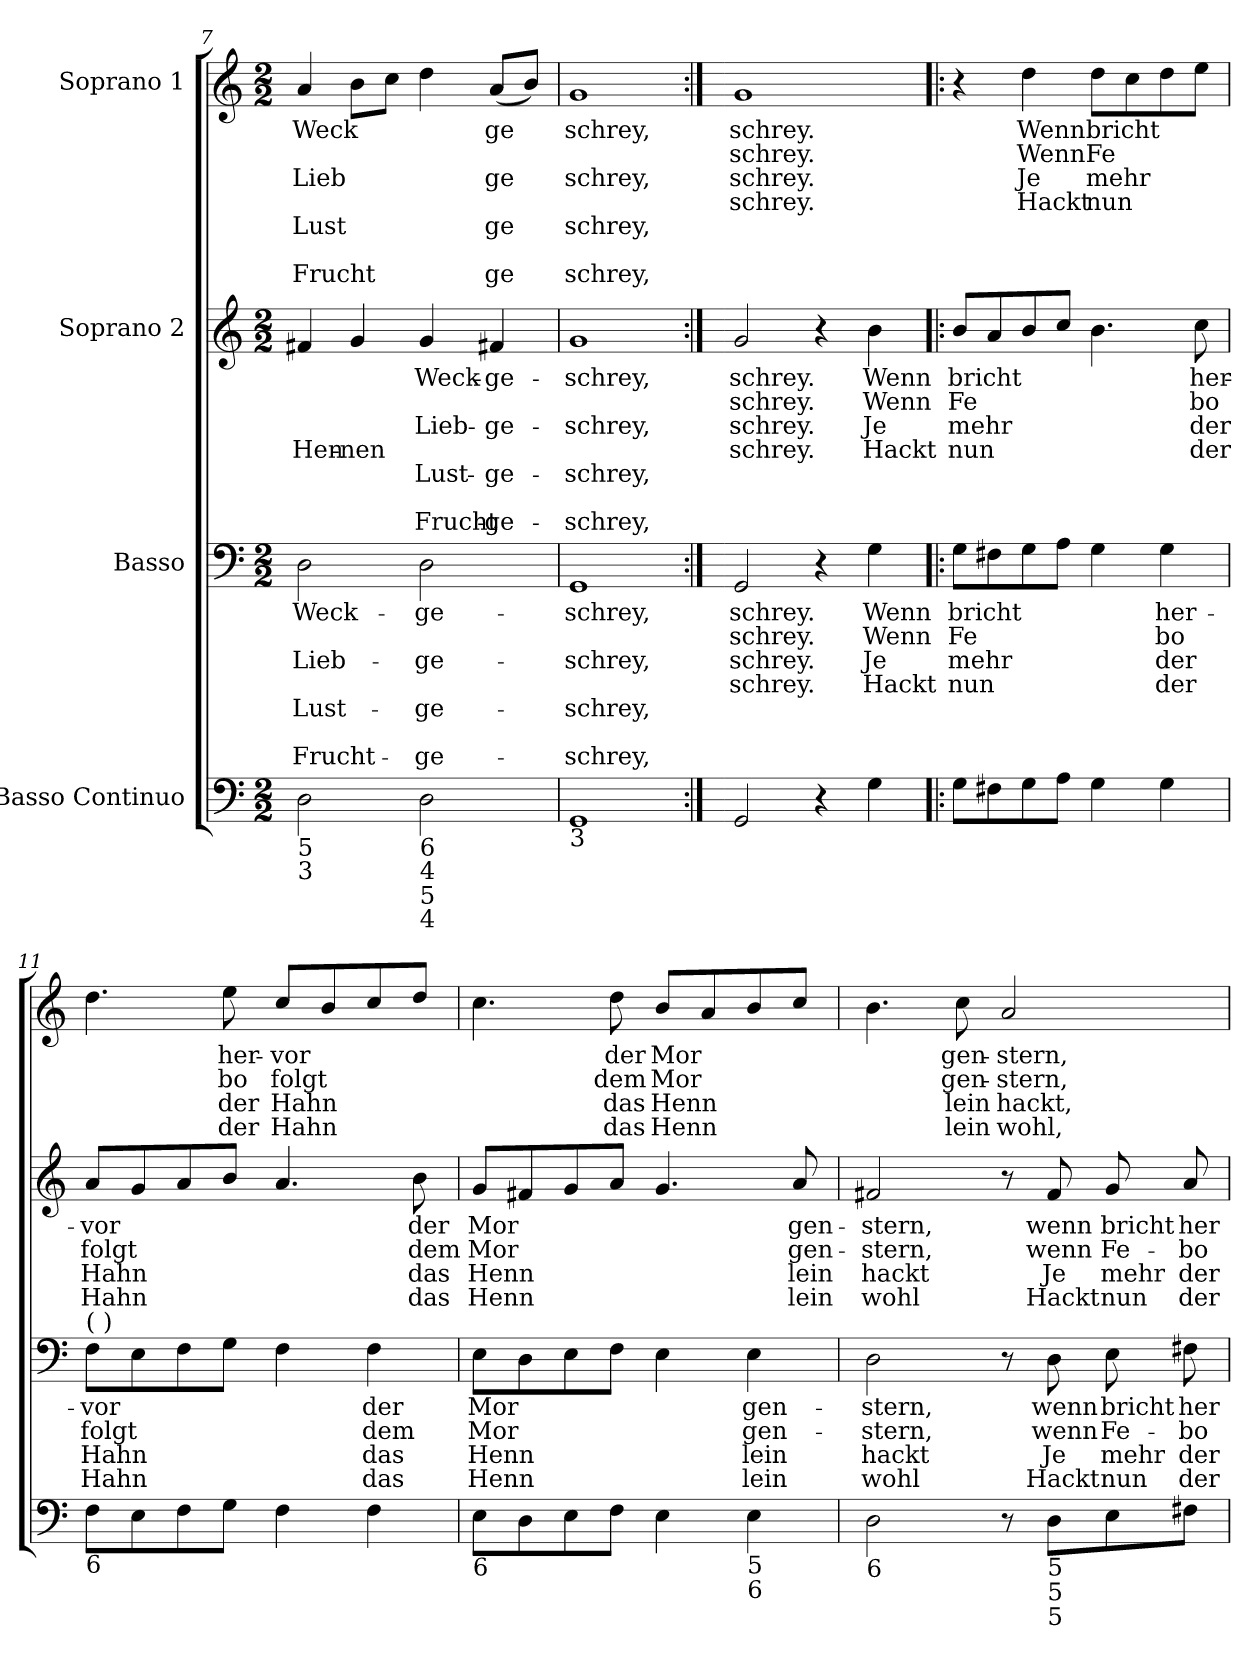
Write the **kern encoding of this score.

**kern	**kern	**text	**text	**text	**text	**text	**text	**text	**kern	**text	**text	**text	**text	**text	**text	**text	**kern	**text	**text	**text	**text	**text	**text	**text
*part4	*part3	*part3	*part3	*part3	*part3	*part3	*part3	*part3	*part2	*part2	*part2	*part2	*part2	*part2	*part2	*part2	*part1	*part1	*part1	*part1	*part1	*part1	*part1	*part1
*staff4	*staff3	*staff3	*staff3	*staff3	*staff3	*staff3	*staff3	*staff3	*staff2	*staff2	*staff2	*staff2	*staff2	*staff2	*staff2	*staff2	*staff1	*staff1	*staff1	*staff1	*staff1	*staff1	*staff1	*staff1
*I"Basso Continuo	*I"Basso	*	*	*	*	*	*	*	*I"Soprano 2	*	*	*	*	*	*	*	*I"Soprano 1	*	*	*	*	*	*	*
*clefF4	*clefF4	*	*	*	*	*	*	*	*clefG2	*	*	*	*	*	*	*	*clefG2	*	*	*	*	*	*	*
*k[]	*k[]	*	*	*	*	*	*	*	*k[]	*	*	*	*	*	*	*	*k[]	*	*	*	*	*	*	*
*C:	*C:	*	*	*	*	*	*	*	*C:	*	*	*	*	*	*	*	*C:	*	*	*	*	*	*	*
*M2/2	*M2/2	*	*	*	*	*	*	*	*M2/2	*	*	*	*	*	*	*	*M2/2	*	*	*	*	*	*	*
=7	=7	=7	=7	=7	=7	=7	=7	=7	=7	=7	=7	=7	=7	=7	=7	=7	=7	=7	=7	=7	=7	=7	=7	=7
!	!	!LO:LY:b	!	!LO:LY:b	!	!LO:LY:b	!	!LO:LY:b	!	!	!	!	!	!	!	!	!	!LO:LY:b	!	!LO:LY:b	!	!LO:LY:b	!	!LO:LY:b
4qqGGyy	4qqGGyy	(1)	.	(2)	.	(3)	.	(4)	.	.	.	.	.	.	.	.	4qqgyy	(1)	.	(2)	.	(3)	.	(4)
!LO:TX:b:t=5\n3	!	!	!	!	!	!	!	!	!	!	!	!	!	!	!	!	!	!	!	!	!	!	!	!
!	!	!LO:LY:b	!	!LO:LY:b	!	!LO:LY:b	!	!LO:LY:b	!	!	!	!	!LO:LY:b	!	!	!	!	!LO:LY:b	!	!LO:LY:b	!	!LO:LY:b	!	!LO:LY:b
2D	2D	Weck-	.	-Lieb-	.	-Lust-	.	-Frucht-	4f#X	.	.	.	Hen-	.	.	.	4a	Weck	.	Lieb	.	Lust	.	Frucht
!	!	!	!	!	!	!	!	!	!	!	!	!	!LO:LY:b	!	!	!	!	!	!	!	!	!	!	!
.	.	.	.	.	.	.	.	.	4g	.	.	.	-nen	.	.	.	8bL	.	.	.	.	.	.	.
.	.	.	.	.	.	.	.	.	.	.	.	.	.	.	.	.	8ccJ	.	.	.	.	.	.	.
!	!	!	!	!	!	!	!	!	!	!LO:LY:b	!	!LO:LY:b	!	!LO:LY:b	!	!LO:LY:b	!	!	!	!	!	!	!	!
.	.	.	.	.	.	.	.	.	4qqgyy	(1)	.	(2)	.	(3)	.	(4)	.	.	.	.	.	.	.	.
!LO:TX:b:t=6\n4	!	!	!	!	!	!	!	!	!	!	!	!	!	!	!	!	!	!	!	!	!	!	!	!
!LO:TX:b:t=5\n4	!	!	!	!	!	!	!	!	!	!	!	!	!	!	!	!	!	!	!	!	!	!	!	!
!	!	!LO:LY:b	!	!LO:LY:b	!	!LO:LY:b	!	!LO:LY:b	!	!LO:LY:b	!	!LO:LY:b	!	!LO:LY:b	!	!LO:LY:b	!	!	!	!	!	!	!	!
2D	2D	-ge-	.	-ge-	.	-ge-	.	-ge-	4g	Weck-	.	-Lieb-	.	-Lust-	.	-Frucht-	4dd	.	.	.	.	.	.	.
!	!	!	!	!	!	!	!	!	!	!LO:LY:b	!	!LO:LY:b	!	!LO:LY:b	!	!LO:LY:b	!	!LO:LY:b	!	!LO:LY:b	!	!LO:LY:b	!	!LO:LY:b
.	.	.	.	.	.	.	.	.	4f#X	-ge-	.	-ge-	.	-ge-	.	-ge-	(<8aL	ge	.	ge	.	ge	.	ge
.	.	.	.	.	.	.	.	.	.	.	.	.	.	.	.	.	8bJ)	.	.	.	.	.	.	.
=8	=8	=8	=8	=8	=8	=8	=8	=8	=8	=8	=8	=8	=8	=8	=8	=8	=8	=8	=8	=8	=8	=8	=8	=8
!LO:TX:b:t=3	!	!	!	!	!	!	!	!	!	!	!	!	!	!	!	!	!	!	!	!	!	!	!	!
!	!	!LO:LY:b	!	!LO:LY:b	!	!LO:LY:b	!	!LO:LY:b	!	!LO:LY:b	!	!LO:LY:b	!	!LO:LY:b	!	!LO:LY:b	!	!LO:LY:b	!	!LO:LY:b	!	!LO:LY:b	!	!LO:LY:b
1GG	1GG	-schrey,	.	schrey,	.	schrey,	.	schrey,	1g	-schrey,	.	schrey,	.	schrey,	.	schrey,	1g	schrey,	.	schrey,	.	schrey,	.	schrey,
!!LO:LB:g=z
=9:|!	=9:|!	=9:|!	=9:|!	=9:|!	=9:|!	=9:|!	=9:|!	=9:|!	=9:|!	=9:|!	=9:|!	=9:|!	=9:|!	=9:|!	=9:|!	=9:|!	=9:|!	=9:|!	=9:|!	=9:|!	=9:|!	=9:|!	=9:|!	=9:|!
!	!	!LO:LY:b	!LO:LY:b	!LO:LY:b	!LO:LY:b	!	!	!	!	!LO:LY:b	!LO:LY:b	!LO:LY:b	!LO:LY:b	!	!	!	!	!LO:LY:b	!LO:LY:b	!LO:LY:b	!LO:LY:b	!	!	!
2GG	2GG	schrey.	schrey.	schrey.	schrey.	.	.	.	2g	schrey.	schrey.	schrey.	schrey.	.	.	.	1g	schrey.	schrey.	schrey.	schrey.	.	.	.
4r	4r	.	.	.	.	.	.	.	4r	.	.	.	.	.	.	.	.	.	.	.	.	.	.	.
!	!	!LO:LY:b	!LO:LY:b	!LO:LY:b	!LO:LY:b	!	!	!	!	!LO:LY:b	!LO:LY:b	!LO:LY:b	!LO:LY:b	!	!	!	!	!	!	!	!	!	!	!
4G	4G	Wenn	Wenn	Je	Hackt	.	.	.	4b	Wenn	Wenn	Je	Hackt	.	.	.	.	.	.	.	.	.	.	.
=10!|:	=10!|:	=10!|:	=10!|:	=10!|:	=10!|:	=10!|:	=10!|:	=10!|:	=10!|:	=10!|:	=10!|:	=10!|:	=10!|:	=10!|:	=10!|:	=10!|:	=10!|:	=10!|:	=10!|:	=10!|:	=10!|:	=10!|:	=10!|:	=10!|:
!	!	!LO:LY:b	!LO:LY:b	!LO:LY:b	!LO:LY:b	!	!	!	!	!LO:LY:b	!LO:LY:b	!LO:LY:b	!LO:LY:b	!	!	!	!	!	!	!	!	!	!	!
8GL	8GL	bricht	Fe	mehr	nun	.	.	.	8b/L	bricht	Fe	mehr	nun	.	.	.	4r	.	.	.	.	.	.	.
8F#	8F#	.	.	.	.	.	.	.	8a/	.	.	.	.	.	.	.	.	.	.	.	.	.	.	.
!	!	!	!	!	!	!	!	!	!	!	!	!	!	!	!	!	!	!LO:LY:b	!LO:LY:b	!LO:LY:b	!LO:LY:b	!	!	!
8G	8G	.	.	.	.	.	.	.	8b/	.	.	.	.	.	.	.	4dd	Wenn	Wenn	Je	Hackt	.	.	.
8AJ	8AJ	.	.	.	.	.	.	.	8cc/J	.	.	.	.	.	.	.	.	.	.	.	.	.	.	.
!	!	!	!	!	!	!	!	!	!	!	!	!	!	!	!	!	!	!LO:LY:b	!LO:LY:b	!LO:LY:b	!LO:LY:b	!	!	!
4G	4G	.	.	.	.	.	.	.	4.b	.	.	.	.	.	.	.	8ddL	bricht	Fe	mehr	nun	.	.	.
.	.	.	.	.	.	.	.	.	.	.	.	.	.	.	.	.	8cc	.	.	.	.	.	.	.
!	!	!LO:LY:b	!LO:LY:b	!LO:LY:b	!LO:LY:b	!	!	!	!	!	!	!	!	!	!	!	!	!	!	!	!	!	!	!
4G	4G	her-	-bo	der	der	.	.	.	.	.	.	.	.	.	.	.	8dd	.	.	.	.	.	.	.
!	!	!	!	!	!	!	!	!	!	!LO:LY:b	!LO:LY:b	!LO:LY:b	!LO:LY:b	!	!	!	!	!	!	!	!	!	!	!
.	.	.	.	.	.	.	.	.	8cc	her-	-bo	der	der	.	.	.	8eeJ	.	.	.	.	.	.	.
=11	=11	=11	=11	=11	=11	=11	=11	=11	=11	=11	=11	=11	=11	=11	=11	=11	=11	=11	=11	=11	=11	=11	=11	=11
!	!LO:TX:a:t=(  )	!	!	!	!	!	!	!	!	!	!	!	!	!	!	!	!	!	!	!	!	!	!	!
!LO:TX:b:t=6	!	!	!	!	!	!	!	!	!	!	!	!	!	!	!	!	!	!	!	!	!	!	!	!
!	!	!LO:LY:b	!LO:LY:b	!LO:LY:b	!LO:LY:b	!	!	!	!	!LO:LY:b	!LO:LY:b	!LO:LY:b	!LO:LY:b	!	!	!	!	!	!	!	!	!	!	!
8FL	8FL	vor	folgt	Hahn	Hahn	.	.	.	8aL	vor	folgt	Hahn	Hahn	.	.	.	4.dd	.	.	.	.	.	.	.
8E	8E	.	.	.	.	.	.	.	8g	.	.	.	.	.	.	.	.	.	.	.	.	.	.	.
8F	8F	.	.	.	.	.	.	.	8a	.	.	.	.	.	.	.	.	.	.	.	.	.	.	.
!	!	!	!	!	!	!	!	!	!	!	!	!	!	!	!	!	!	!LO:LY:b	!LO:LY:b	!LO:LY:b	!LO:LY:b	!	!	!
8GJ	8GJ	.	.	.	.	.	.	.	8bJ	.	.	.	.	.	.	.	8ee	her-	-bo	der	der	.	.	.
!	!	!	!	!	!	!	!	!	!	!	!	!	!	!	!	!	!	!LO:LY:b	!LO:LY:b	!LO:LY:b	!LO:LY:b	!	!	!
4F	4F	.	.	.	.	.	.	.	4.a	.	.	.	.	.	.	.	8cc/L	vor	folgt	Hahn	Hahn	.	.	.
.	.	.	.	.	.	.	.	.	.	.	.	.	.	.	.	.	8b/	.	.	.	.	.	.	.
!	!	!LO:LY:b	!LO:LY:b	!LO:LY:b	!LO:LY:b	!	!	!	!	!	!	!	!	!	!	!	!	!	!	!	!	!	!	!
4F	4F	der	dem	das	das	.	.	.	.	.	.	.	.	.	.	.	8cc/	.	.	.	.	.	.	.
!	!	!	!	!	!	!	!	!	!	!LO:LY:b	!LO:LY:b	!LO:LY:b	!LO:LY:b	!	!	!	!	!	!	!	!	!	!	!
.	.	.	.	.	.	.	.	.	8b	der	dem	das	das	.	.	.	8dd/J	.	.	.	.	.	.	.
=12	=12	=12	=12	=12	=12	=12	=12	=12	=12	=12	=12	=12	=12	=12	=12	=12	=12	=12	=12	=12	=12	=12	=12	=12
!LO:TX:b:t=6	!	!	!	!	!	!	!	!	!	!	!	!	!	!	!	!	!	!	!	!	!	!	!	!
!	!	!LO:LY:b	!LO:LY:b	!LO:LY:b	!LO:LY:b	!	!	!	!	!LO:LY:b	!LO:LY:b	!LO:LY:b	!LO:LY:b	!	!	!	!	!	!	!	!	!	!	!
8EL	8EL	Mor	Mor	Henn	Henn	.	.	.	8gL	Mor	Mor	Henn	Henn	.	.	.	4.cc	.	.	.	.	.	.	.
8D	8D	.	.	.	.	.	.	.	8f#X	.	.	.	.	.	.	.	.	.	.	.	.	.	.	.
8E	8E	.	.	.	.	.	.	.	8g	.	.	.	.	.	.	.	.	.	.	.	.	.	.	.
!	!	!	!	!	!	!	!	!	!	!	!	!	!	!	!	!	!	!LO:LY:b	!LO:LY:b	!LO:LY:b	!LO:LY:b	!	!	!
8FJ	8FJ	.	.	.	.	.	.	.	8aJ	.	.	.	.	.	.	.	8dd	der	dem	das	das	.	.	.
!	!	!	!	!	!	!	!	!	!	!	!	!	!	!	!	!	!	!LO:LY:b	!LO:LY:b	!LO:LY:b	!LO:LY:b	!	!	!
4E	4E	.	.	.	.	.	.	.	4.g	.	.	.	.	.	.	.	8b/L	Mor	Mor	Henn	Henn	.	.	.
.	.	.	.	.	.	.	.	.	.	.	.	.	.	.	.	.	8a/	.	.	.	.	.	.	.
!LO:TX:b:t=5	!	!	!	!	!	!	!	!	!	!	!	!	!	!	!	!	!	!	!	!	!	!	!	!
!LO:TX:b:t=6	!	!	!	!	!	!	!	!	!	!	!	!	!	!	!	!	!	!	!	!	!	!	!	!
!	!	!LO:LY:b	!LO:LY:b	!LO:LY:b	!LO:LY:b	!	!	!	!	!	!	!	!	!	!	!	!	!	!	!	!	!	!	!
4E	4E	gen-	-gen-	-lein	lein	.	.	.	.	.	.	.	.	.	.	.	8b/	.	.	.	.	.	.	.
!	!	!	!	!	!	!	!	!	!	!LO:LY:b	!LO:LY:b	!LO:LY:b	!LO:LY:b	!	!	!	!	!	!	!	!	!	!	!
.	.	.	.	.	.	.	.	.	8a	gen-	-gen-	-lein	lein	.	.	.	8cc/J	.	.	.	.	.	.	.
!!LO:LB:g=z
=13	=13	=13	=13	=13	=13	=13	=13	=13	=13	=13	=13	=13	=13	=13	=13	=13	=13	=13	=13	=13	=13	=13	=13	=13
!LO:TX:b:t=6	!	!	!	!	!	!	!	!	!	!	!	!	!	!	!	!	!	!	!	!	!	!	!	!
!	!	!LO:LY:b	!LO:LY:b	!LO:LY:b	!LO:LY:b	!	!	!	!	!LO:LY:b	!LO:LY:b	!LO:LY:b	!LO:LY:b	!	!	!	!	!	!	!	!	!	!	!
2D	2D	stern,	stern,	hackt	wohl	.	.	.	2f#X	stern,	stern,	hackt	wohl	.	.	.	4.b	.	.	.	.	.	.	.
!	!	!	!	!	!	!	!	!	!	!	!	!	!	!	!	!	!	!LO:LY:b	!LO:LY:b	!LO:LY:b	!LO:LY:b	!	!	!
.	.	.	.	.	.	.	.	.	.	.	.	.	.	.	.	.	8cc	gen-	-gen-	-lein	lein	.	.	.
!	!	!	!	!	!	!	!	!	!	!	!	!	!	!	!	!	!	!LO:LY:b	!LO:LY:b	!LO:LY:b	!LO:LY:b	!	!	!
8r	8r	.	.	.	.	.	.	.	8r	.	.	.	.	.	.	.	2a	stern,	stern,	hackt,	wohl,	.	.	.
!LO:TX:b:t=5	!	!	!	!	!	!	!	!	!	!	!	!	!	!	!	!	!	!	!	!	!	!	!	!
!LO:TX:b:t=5	!	!	!	!	!	!	!	!	!	!	!	!	!	!	!	!	!	!	!	!	!	!	!	!
!LO:TX:b:t=5	!	!	!	!	!	!	!	!	!	!	!	!	!	!	!	!	!	!	!	!	!	!	!	!
!	!	!LO:LY:b	!LO:LY:b	!LO:LY:b	!LO:LY:b	!	!	!	!	!LO:LY:b	!LO:LY:b	!LO:LY:b	!LO:LY:b	!	!	!	!	!	!	!	!	!	!	!
8DL	8D	wenn	wenn	Je	Hackt	.	.	.	8f#	wenn	wenn	Je	Hackt	.	.	.	.	.	.	.	.	.	.	.
!	!	!LO:LY:b	!LO:LY:b	!LO:LY:b	!LO:LY:b	!	!	!	!	!LO:LY:b	!LO:LY:b	!LO:LY:b	!LO:LY:b	!	!	!	!	!	!	!	!	!	!	!
8E	8E	bricht	Fe-	-mehr	nun	.	.	.	8g	bricht	Fe-	-mehr	nun	.	.	.	.	.	.	.	.	.	.	.
!	!	!LO:LY:b	!LO:LY:b	!LO:LY:b	!LO:LY:b	!	!	!	!	!LO:LY:b	!LO:LY:b	!LO:LY:b	!LO:LY:b	!	!	!	!	!	!	!	!	!	!	!
8F#XJ	8F#X	her-	-bo	der	der	.	.	.	8a	her-	-bo	der	der	.	.	.	.	.	.	.	.	.	.	.
=	=	=	=	=	=	=	=	=	=	=	=	=	=	=	=	=	=	=	=	=	=	=	=	=
*-	*-	*-	*-	*-	*-	*-	*-	*-	*-	*-	*-	*-	*-	*-	*-	*-	*-	*-	*-	*-	*-	*-	*-	*-
